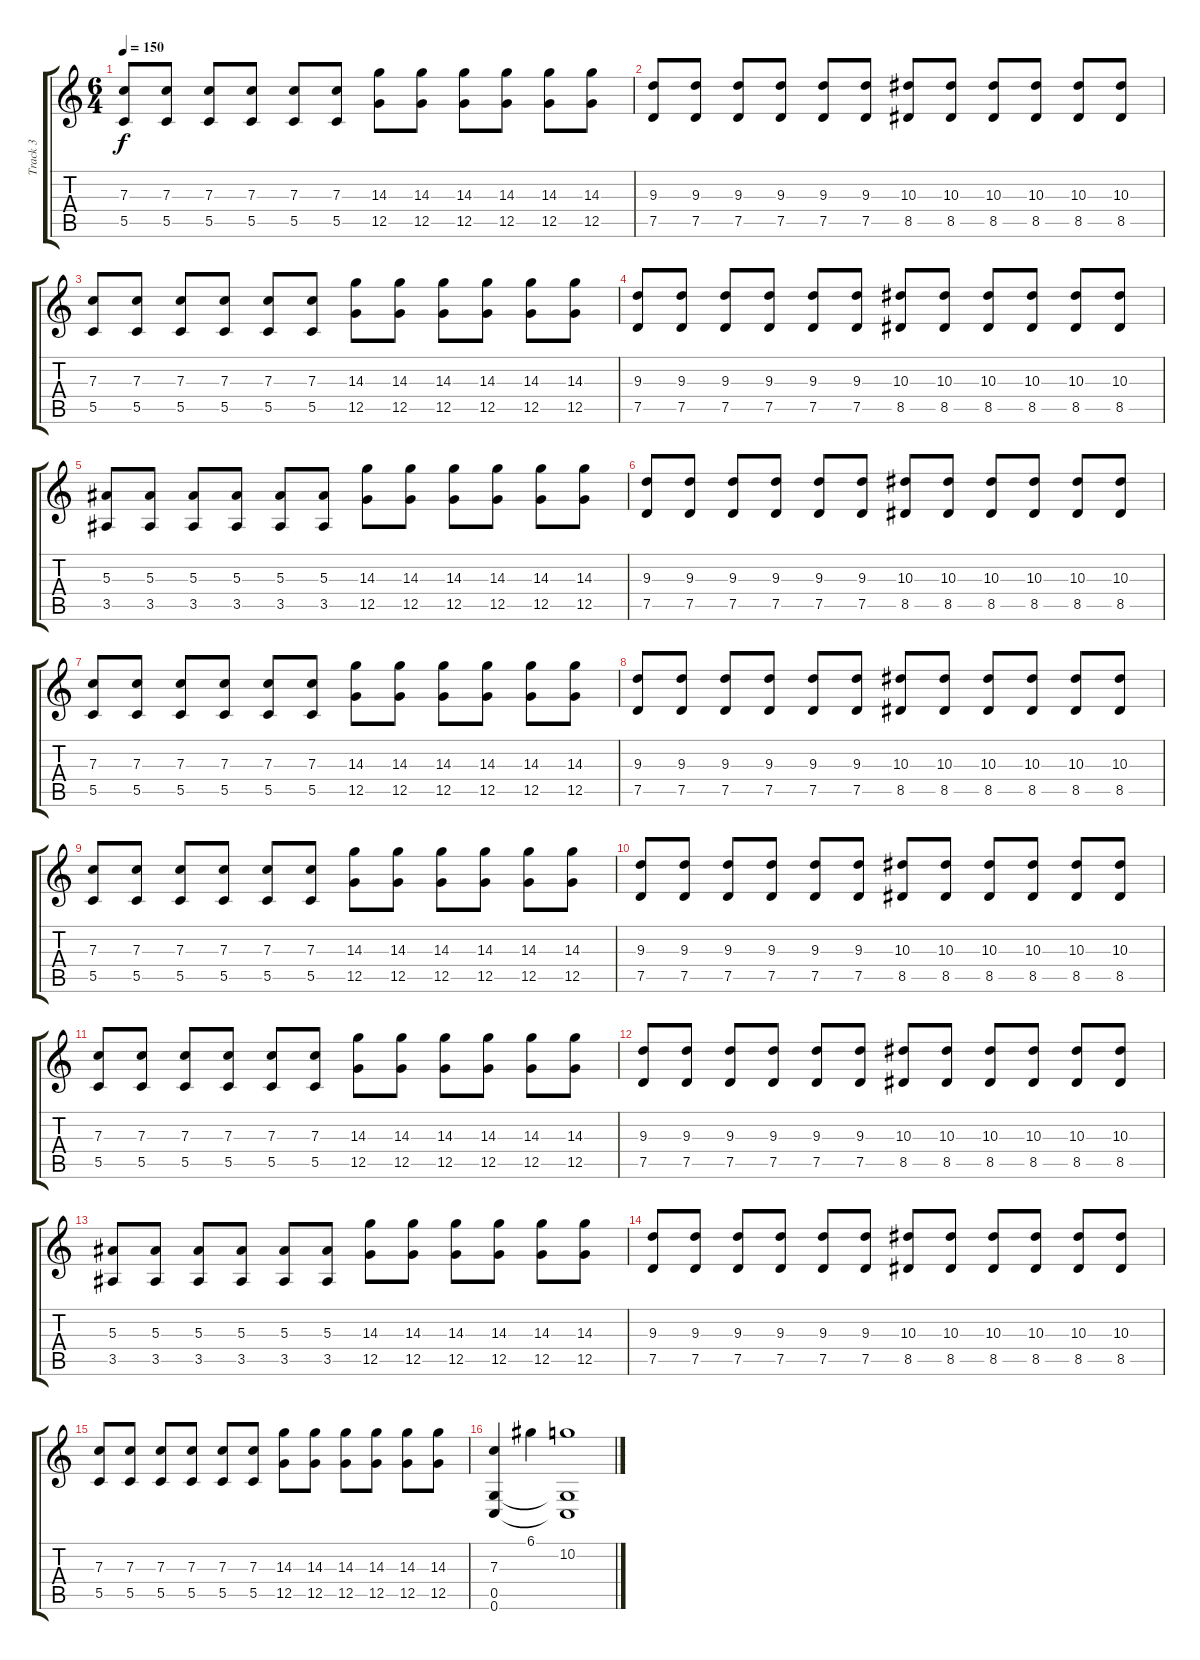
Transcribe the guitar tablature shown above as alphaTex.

\track ("Track 3" "Track 3") {instrument acousticguitarnylon}
\staff {score tabs}
\tuning (D4 A3 F3 C3 G2 C2) {hide}
\ts (6 4)
\tempo 150
\clef g2
\ks c
(7.3 5.5).8{dy f} (7.3 5.5).8 (7.3 5.5).8 (7.3 5.5).8 (7.3 5.5).8 (7.3 5.5).8 (14.3 12.5).8 (14.3 12.5).8 (14.3 12.5).8 (14.3 12.5).8 (14.3 12.5).8 (14.3 12.5).8 |
(9.3 7.5).8 (9.3 7.5).8 (9.3 7.5).8 (9.3 7.5).8 (9.3 7.5).8 (9.3 7.5).8 (10.3 8.5).8 (10.3 8.5).8 (10.3 8.5).8 (10.3 8.5).8 (10.3 8.5).8 (10.3 8.5).8 |
(7.3 5.5).8 (7.3 5.5).8 (7.3 5.5).8 (7.3 5.5).8 (7.3 5.5).8 (7.3 5.5).8 (14.3 12.5).8 (14.3 12.5).8 (14.3 12.5).8 (14.3 12.5).8 (14.3 12.5).8 (14.3 12.5).8 |
(9.3 7.5).8 (9.3 7.5).8 (9.3 7.5).8 (9.3 7.5).8 (9.3 7.5).8 (9.3 7.5).8 (10.3 8.5).8 (10.3 8.5).8 (10.3 8.5).8 (10.3 8.5).8 (10.3 8.5).8 (10.3 8.5).8 |
(5.3 3.5).8 (5.3 3.5).8 (5.3 3.5).8 (5.3 3.5).8 (5.3 3.5).8 (5.3 3.5).8 (14.3 12.5).8 (14.3 12.5).8 (14.3 12.5).8 (14.3 12.5).8 (14.3 12.5).8 (14.3 12.5).8 |
(9.3 7.5).8 (9.3 7.5).8 (9.3 7.5).8 (9.3 7.5).8 (9.3 7.5).8 (9.3 7.5).8 (10.3 8.5).8 (10.3 8.5).8 (10.3 8.5).8 (10.3 8.5).8 (10.3 8.5).8 (10.3 8.5).8 |
(7.3 5.5).8 (7.3 5.5).8 (7.3 5.5).8 (7.3 5.5).8 (7.3 5.5).8 (7.3 5.5).8 (14.3 12.5).8 (14.3 12.5).8 (14.3 12.5).8 (14.3 12.5).8 (14.3 12.5).8 (14.3 12.5).8 |
(9.3 7.5).8 (9.3 7.5).8 (9.3 7.5).8 (9.3 7.5).8 (9.3 7.5).8 (9.3 7.5).8 (10.3 8.5).8 (10.3 8.5).8 (10.3 8.5).8 (10.3 8.5).8 (10.3 8.5).8 (10.3 8.5).8 |
(7.3 5.5).8 (7.3 5.5).8 (7.3 5.5).8 (7.3 5.5).8 (7.3 5.5).8 (7.3 5.5).8 (14.3 12.5).8 (14.3 12.5).8 (14.3 12.5).8 (14.3 12.5).8 (14.3 12.5).8 (14.3 12.5).8 |
(9.3 7.5).8 (9.3 7.5).8 (9.3 7.5).8 (9.3 7.5).8 (9.3 7.5).8 (9.3 7.5).8 (10.3 8.5).8 (10.3 8.5).8 (10.3 8.5).8 (10.3 8.5).8 (10.3 8.5).8 (10.3 8.5).8 |
(7.3 5.5).8 (7.3 5.5).8 (7.3 5.5).8 (7.3 5.5).8 (7.3 5.5).8 (7.3 5.5).8 (14.3 12.5).8 (14.3 12.5).8 (14.3 12.5).8 (14.3 12.5).8 (14.3 12.5).8 (14.3 12.5).8 |
(9.3 7.5).8 (9.3 7.5).8 (9.3 7.5).8 (9.3 7.5).8 (9.3 7.5).8 (9.3 7.5).8 (10.3 8.5).8 (10.3 8.5).8 (10.3 8.5).8 (10.3 8.5).8 (10.3 8.5).8 (10.3 8.5).8 |
(5.3 3.5).8 (5.3 3.5).8 (5.3 3.5).8 (5.3 3.5).8 (5.3 3.5).8 (5.3 3.5).8 (14.3 12.5).8 (14.3 12.5).8 (14.3 12.5).8 (14.3 12.5).8 (14.3 12.5).8 (14.3 12.5).8 |
(9.3 7.5).8 (9.3 7.5).8 (9.3 7.5).8 (9.3 7.5).8 (9.3 7.5).8 (9.3 7.5).8 (10.3 8.5).8 (10.3 8.5).8 (10.3 8.5).8 (10.3 8.5).8 (10.3 8.5).8 (10.3 8.5).8 |
(7.3 5.5).8 (7.3 5.5).8 (7.3 5.5).8 (7.3 5.5).8 (7.3 5.5).8 (7.3 5.5).8 (14.3 12.5).8 (14.3 12.5).8 (14.3 12.5).8 (14.3 12.5).8 (14.3 12.5).8 (14.3 12.5).8 |
(7.3 0.5 0.6).4 6.1.4 (10.2 0.5{t} 0.6{t}).1
